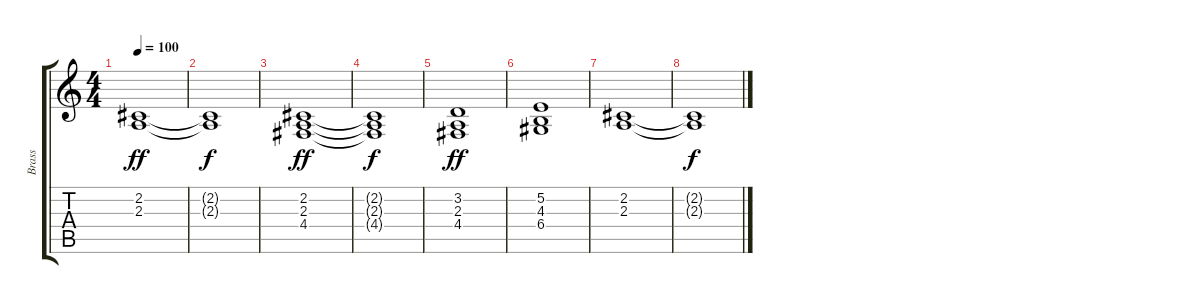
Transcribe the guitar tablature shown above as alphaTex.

\track ("Brass" "Brass") {instrument brasssection}
\staff {score tabs}
\tuning (E4 B3 G3 D3 A2 E2) {hide}
\ts (4 4)
\tempo 100
\clef g2
\ks c
(2.2 2.3).1{dy ff} |
(2.2{t} 2.3{t}).1{dy f} |
(2.2 2.3 4.4).1{dy ff} |
(2.2{t} 2.3{t} 4.4{t}).1{dy f} |
(3.2 2.3 4.4).1{dy ff} |
(5.2 4.3 6.4).1 |
(2.2 2.3).1 |
(2.2{t} 2.3{t}).1{dy f}
